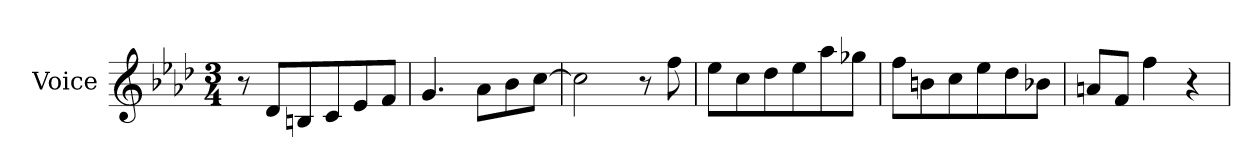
**kern
*part1
*staff1
*I"Voice
*I'Voice
*clefG2
*k[b-e-a-d-]
*M3/4
=1
8r
8d-/L
8Bn/
8c/
8e-/
8f/J
=2
4.g/
8a-\L
8b-\
[>8cc\J
=3
2cc\]
8r
8ff\
=4
8ee-\L
8cc\
8dd-\
8ee-\
8aa-\
8gg-X\J
=5
8ff\L
8bn\
8cc\
8ee-\
8dd-\
8b-X\J
=6
8an/L
8f/J
4ff\
4r
=
*-
